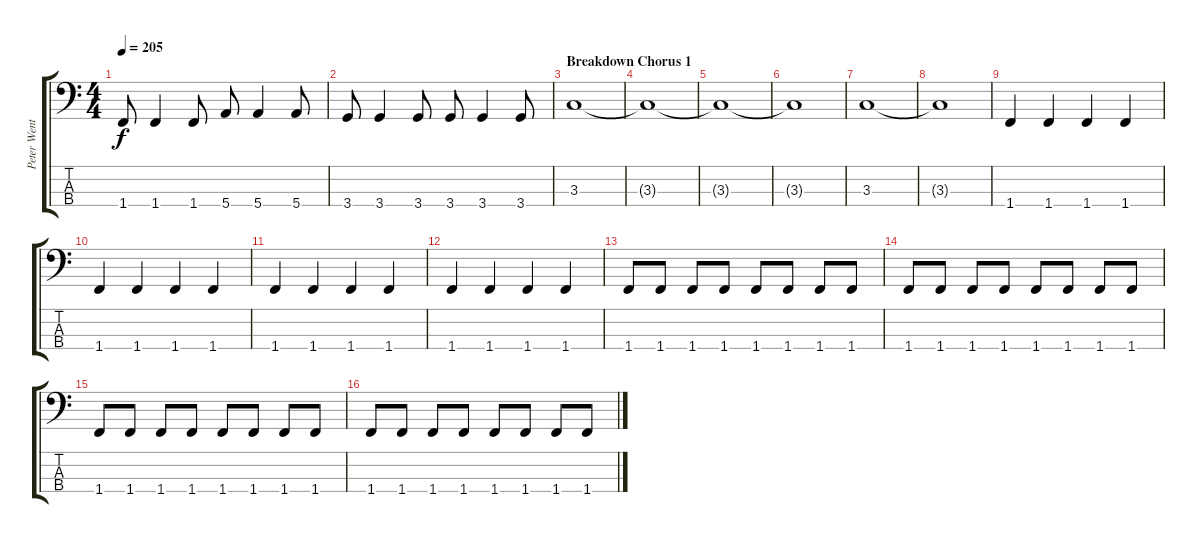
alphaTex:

\track ("Peter Wentz (Bass)" "Peter Went") {instrument electricbasspick}
\staff {score tabs}
\tuning (G2 D2 A1 E1) {hide}
\ts (4 4)
\tempo 205
\clef f4
\ks c
1.4.8{dy f} 1.4.4 1.4.8 5.4.8 5.4.4 5.4.8 |
3.4.8 3.4.4 3.4.8 3.4.8 3.4.4 3.4.8 |
\section ("" "Breakdown Chorus 1")
3.3.1 |
3.3{t}.1 |
3.3{t}.1 |
3.3{t}.1 |
3.3.1 |
3.3{t}.1{volume 10} |
1.4.4{volume 10} 1.4.4{volume 14} 1.4.4 1.4.4 |
1.4.4 1.4.4 1.4.4 1.4.4 |
1.4.4 1.4.4 1.4.4 1.4.4 |
1.4.4 1.4.4 1.4.4 1.4.4 |
1.4.8 1.4.8 1.4.8 1.4.8 1.4.8 1.4.8 1.4.8 1.4.8 |
1.4.8 1.4.8 1.4.8 1.4.8 1.4.8 1.4.8 1.4.8 1.4.8 |
1.4.8 1.4.8 1.4.8 1.4.8 1.4.8 1.4.8 1.4.8 1.4.8 |
1.4.8 1.4.8 1.4.8 1.4.8 1.4.8 1.4.8 1.4.8 1.4.8
